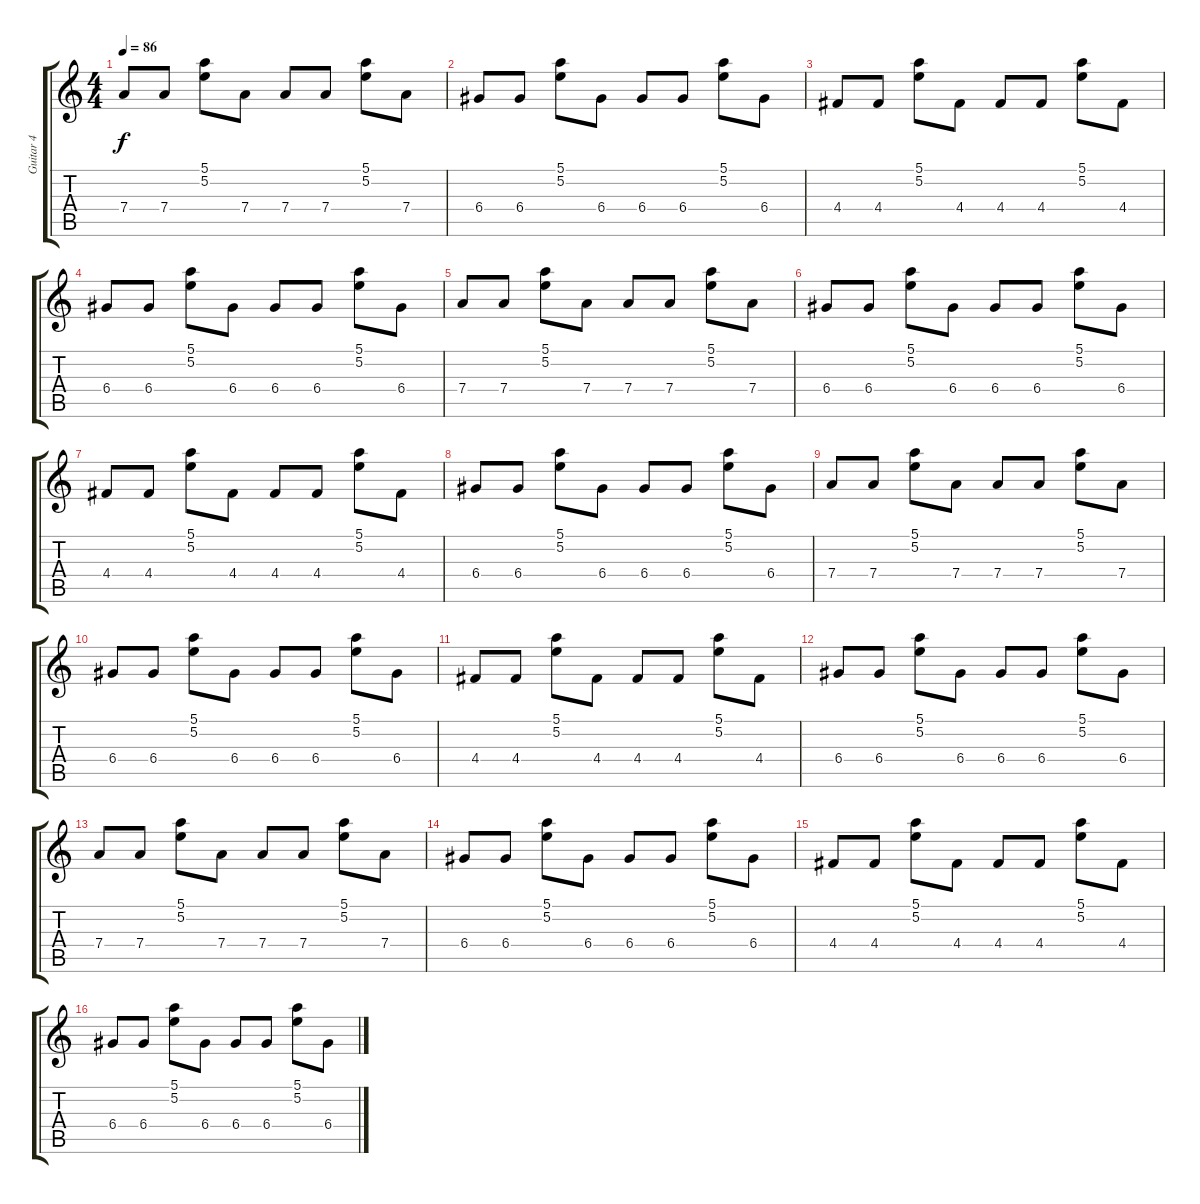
\track ("Guitar 4" "Guitar 4") {instrument overdrivenguitar}
\staff {score tabs}
\tuning (E4 B3 G3 D3 A2 E2) {hide}
\ts (4 4)
\tempo 86
\clef g2
\ks c
7.4.8{dy f} 7.4.8 (5.1 5.2).8 7.4.8 7.4.8 7.4.8 (5.1 5.2).8 7.4.8 |
6.4.8 6.4.8 (5.1 5.2).8 6.4.8 6.4.8 6.4.8 (5.1 5.2).8 6.4.8 |
4.4.8 4.4.8 (5.1 5.2).8 4.4.8 4.4.8 4.4.8 (5.1 5.2).8 4.4.8 |
6.4.8 6.4.8 (5.1 5.2).8 6.4.8 6.4.8 6.4.8 (5.1 5.2).8 6.4.8 |
7.4.8 7.4.8 (5.1 5.2).8 7.4.8 7.4.8 7.4.8 (5.1 5.2).8 7.4.8 |
6.4.8 6.4.8 (5.1 5.2).8 6.4.8 6.4.8 6.4.8 (5.1 5.2).8 6.4.8 |
4.4.8 4.4.8 (5.1 5.2).8 4.4.8 4.4.8 4.4.8 (5.1 5.2).8 4.4.8 |
6.4.8 6.4.8 (5.1 5.2).8 6.4.8 6.4.8 6.4.8 (5.1 5.2).8 6.4.8 |
7.4.8 7.4.8 (5.1 5.2).8 7.4.8 7.4.8 7.4.8 (5.1 5.2).8 7.4.8 |
6.4.8 6.4.8 (5.1 5.2).8 6.4.8 6.4.8 6.4.8 (5.1 5.2).8 6.4.8 |
4.4.8 4.4.8 (5.1 5.2).8 4.4.8 4.4.8 4.4.8 (5.1 5.2).8 4.4.8 |
6.4.8 6.4.8 (5.1 5.2).8 6.4.8 6.4.8 6.4.8 (5.1 5.2).8 6.4.8 |
7.4.8 7.4.8 (5.1 5.2).8 7.4.8 7.4.8 7.4.8 (5.1 5.2).8 7.4.8 |
6.4.8 6.4.8 (5.1 5.2).8 6.4.8 6.4.8 6.4.8 (5.1 5.2).8 6.4.8 |
4.4.8 4.4.8 (5.1 5.2).8 4.4.8 4.4.8 4.4.8 (5.1 5.2).8 4.4.8 |
6.4.8 6.4.8 (5.1 5.2).8 6.4.8 6.4.8 6.4.8 (5.1 5.2).8 6.4.8
